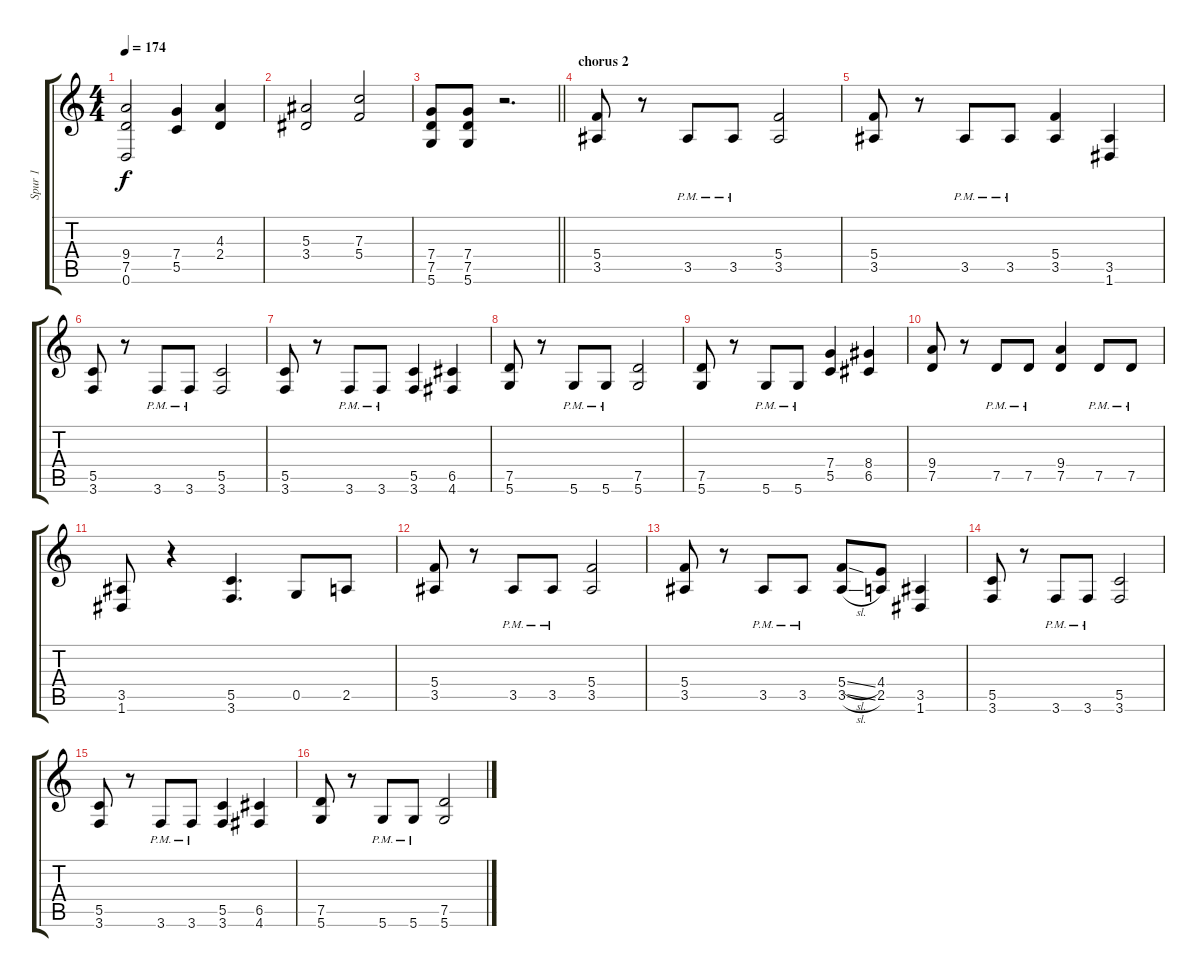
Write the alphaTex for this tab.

\track ("Spur 1" "Spur 1") {instrument overdrivenguitar}
\staff {score tabs}
\tuning (D4 A3 F3 C3 G2 D2) {hide}
\ts (4 4)
\tempo 174
\clef g2
\ks c
(9.4 7.5 0.6).2{dy f} (7.4 5.5).4 (4.3 2.4).4 |
(5.3 3.4).2 (7.3 5.4).2 |
\barLineRight lightlight
(7.4 7.5 5.6).8 (7.4 7.5 5.6).8 r.2{d} |
\section ("" "chorus 2")
(5.4 3.5).8 r.8 3.5{pm}.8 3.5{pm}.8 (5.4 3.5).2 |
(5.4 3.5).8 r.8 3.5{pm}.8 3.5{pm}.8 (5.4 3.5).4 (3.5 1.6).4 |
(5.5 3.6).8 r.8 3.6{pm}.8 3.6{pm}.8 (5.5 3.6).2 |
(5.5 3.6).8 r.8 3.6{pm}.8 3.6{pm}.8 (5.5 3.6).4 (6.5 4.6).4 |
(7.5 5.6).8 r.8 5.6{pm}.8 5.6{pm}.8 (7.5 5.6).2 |
(7.5 5.6).8 r.8 5.6{pm}.8 5.6{pm}.8 (7.4 5.5).4 (8.4 6.5).4 |
(9.4 7.5).8 r.8 7.5{pm}.8 7.5{pm}.8 (9.4 7.5).4 7.5{pm}.8 7.5{pm}.8 |
(3.5 1.6).8 r.4 (5.5 3.6).4{d} 0.5.8 2.5.8 |
(5.4 3.5).8 r.8 3.5{pm}.8 3.5{pm}.8 (5.4 3.5).2 |
(5.4 3.5).8 r.8 3.5{pm}.8 3.5{pm}.8 (5.4{sl} 3.5{sl}).8 (4.4 2.5).8 (3.5 1.6).4 |
(5.5 3.6).8 r.8 3.6{pm}.8 3.6{pm}.8 (5.5 3.6).2 |
(5.5 3.6).8 r.8 3.6{pm}.8 3.6{pm}.8 (5.5 3.6).4 (6.5 4.6).4 |
(7.5 5.6).8 r.8 5.6{pm}.8 5.6{pm}.8 (7.5 5.6).2
